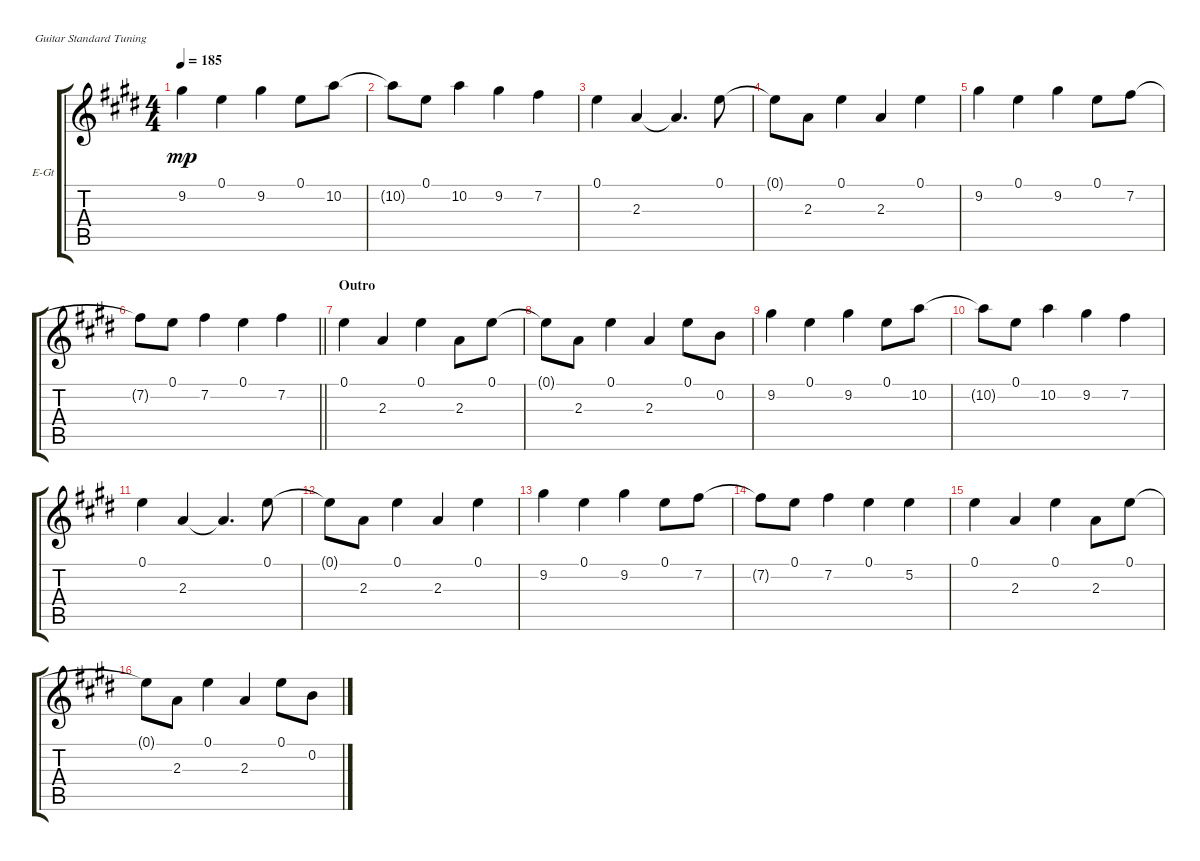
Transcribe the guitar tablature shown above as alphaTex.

\defaultSystemsLayout 4
\bracketExtendMode groupsimilarinstruments
\firstSystemTrackNameOrientation horizontal
\otherSystemsTrackNameOrientation horizontal
\track ("Guitar 3" "E-Gt") {instrument electricguitarclean}
\staff {score tabs}
\tuning (E4 B3 G3 D3 A2 E2)
\ts (4 4)
\tempo 185
\clef g2
\ks e
9.2.4{dy mp} 0.1.4 9.2.4 0.1.8 10.2.8 |
10.2{t}.8 0.1.8 10.2.4 9.2.4 7.2.4 |
0.1.4 2.3.4 2.3{t}.4{d} 0.1.8 |
0.1{t}.8 2.3.8 0.1.4 2.3.4 0.1.4 |
9.2.4 0.1.4 9.2.4 0.1.8 7.2.8 |
\barLineRight lightlight
7.2{t}.8 0.1.8 7.2.4 0.1.4 7.2.4 |
\section ("" "Outro")
0.1.4 2.3.4 0.1.4 2.3.8 0.1.8 |
0.1{t}.8 2.3.8 0.1.4 2.3.4 0.1.8 0.2.8 |
9.2.4 0.1.4 9.2.4 0.1.8 10.2.8 |
10.2{t}.8 0.1.8 10.2.4 9.2.4 7.2.4 |
0.1.4 2.3.4 2.3{t}.4{d} 0.1.8 |
0.1{t}.8 2.3.8 0.1.4 2.3.4 0.1.4 |
9.2.4 0.1.4 9.2.4 0.1.8 7.2.8 |
7.2{t}.8 0.1.8 7.2.4 0.1.4 5.2.4 |
0.1.4 2.3.4 0.1.4 2.3.8 0.1.8 |
0.1{t}.8 2.3.8 0.1.4 2.3.4 0.1.8 0.2.8
